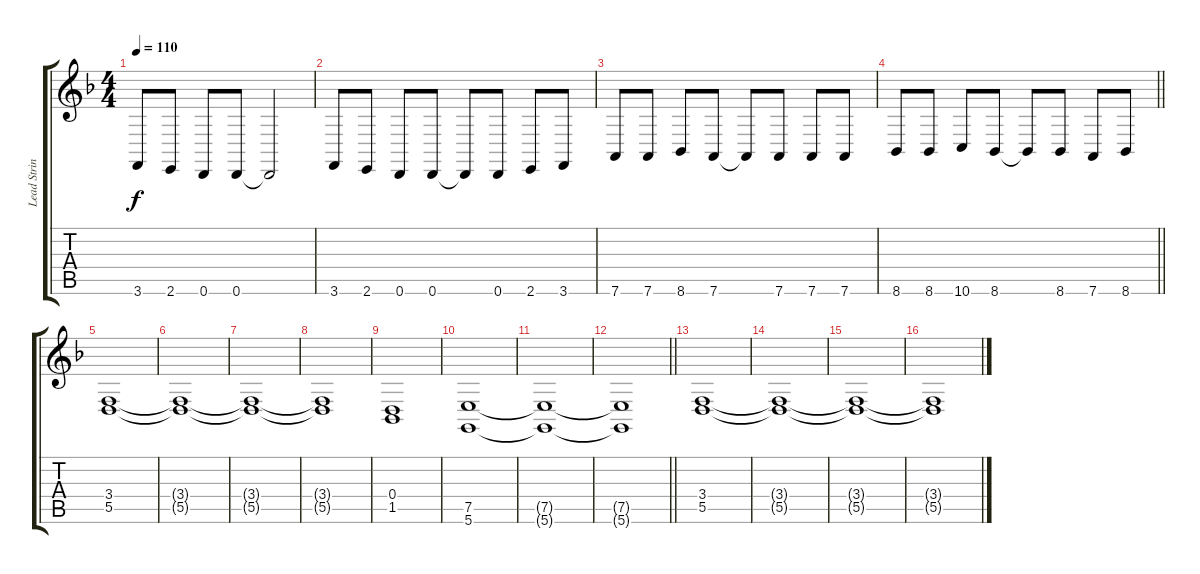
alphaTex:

\track ("Lead Strings" "Lead Strin") {instrument stringensemble1}
\staff {score tabs}
\tuning (E4 B3 G3 D3 A2 D2) {hide}
\ts (4 4)
\tempo 110
\clef g2
\ks dminor
3.6.8{dy f} 2.6.8 0.6.8 0.6.8 0.6{t}.2 |
3.6.8 2.6.8 0.6.8 0.6.8 0.6{t}.8 0.6.8 2.6.8 3.6.8 |
7.6.8 7.6.8 8.6.8 7.6.8 7.6{t}.8 7.6.8 7.6.8 7.6.8 |
\barLineRight lightlight
8.6.8 8.6.8 10.6.8 8.6.8 8.6{t}.8 8.6.8 7.6.8 8.6.8 |
(3.4 5.5).1 |
(3.4{t} 5.5{t}).1 |
(3.4{t} 5.5{t}).1 |
(3.4{t} 5.5{t}).1 |
(0.4 1.5).1 |
(7.5 5.6).1 |
(7.5{t} 5.6{t}).1 |
\barLineRight lightlight
(7.5{t} 5.6{t}).1 |
(3.4 5.5).1 |
(3.4{t} 5.5{t}).1 |
(3.4{t} 5.5{t}).1 |
(3.4{t} 5.5{t}).1
